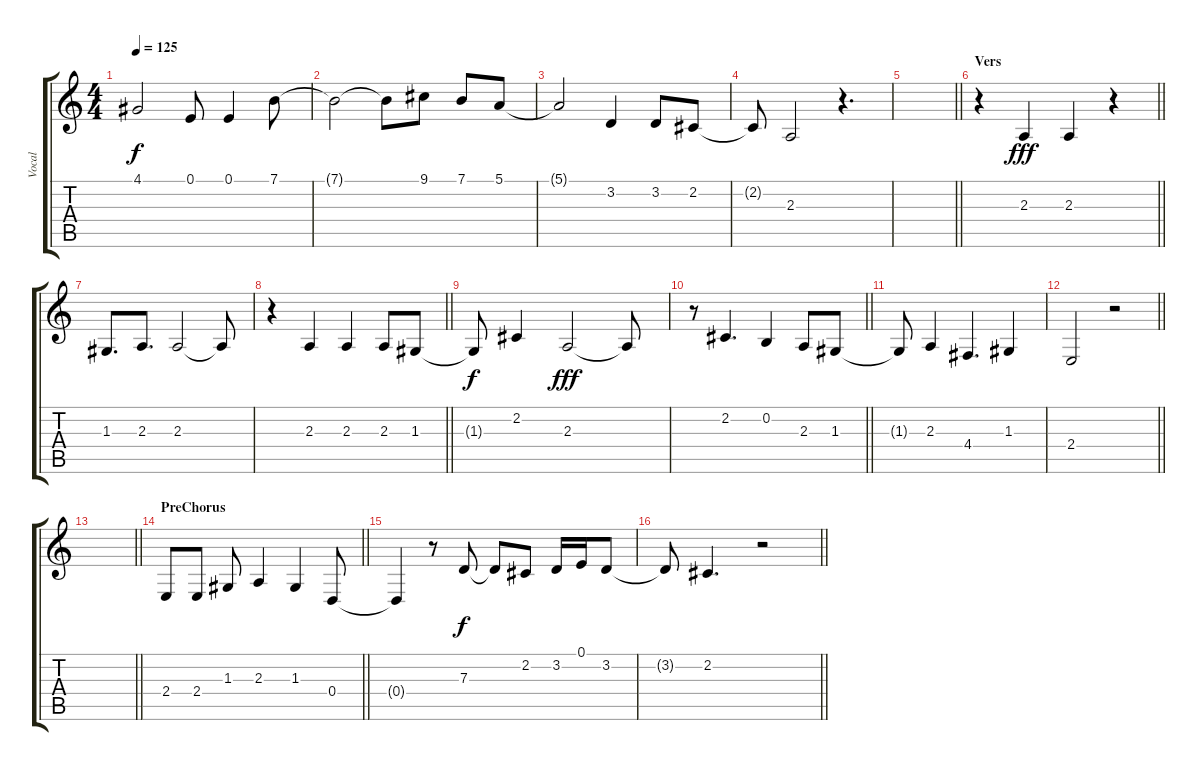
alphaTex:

\track ("Vocal" "Vocal") {instrument oboe}
\staff {score tabs}
\tuning (E4 B3 G3 D3 A2 E2) {hide}
\ts (4 4)
\tempo 125
\clef g2
\ks c
4.1{t}.2{dy f} 0.1.8 0.1.4 7.1.8 |
7.1{t}.2 7.1{t}.8 9.1.8 7.1.8 5.1.8 |
5.1{t}.2 3.2.4 3.2.8 2.2.8 |
2.2{t}.8 2.3.2 r.4{d} |
\barLineRight lightlight
|
\section ("" "Vers")
\barLineRight lightlight
r.4 2.3.4{dy fff} 2.3.4 r.4 |
\section ("" "")
1.3.8{d} 2.3.8{d} 2.3.2 2.3{t}.8 |
\barLineRight lightlight
r.4 2.3.4 2.3.4 2.3.8 1.3.8 |
1.3{t}.8{dy f} 2.2.4 2.3.2{dy fff} 2.3{t}.8 |
\barLineRight lightlight
r.8 2.2.4{d} 0.2.4 2.3.8 1.3.8 |
1.3{t}.8 2.3.4 4.4.4{d} 1.3.4 |
\barLineRight lightlight
2.4.2 r.2 |
\barLineRight lightlight
|
\section ("" "PreChorus")
\barLineRight lightlight
2.4.8 2.4.8 1.3.8 2.3.4 1.3.4 0.4.8 |
\section ("" "")
0.4{t}.4 r.8 7.3.8{dy f} 7.3{t}.8 2.2.8 3.2.16 0.1.16 3.2.8 |
\barLineRight lightlight
3.2{t}.8 2.2.4{d} r.2
